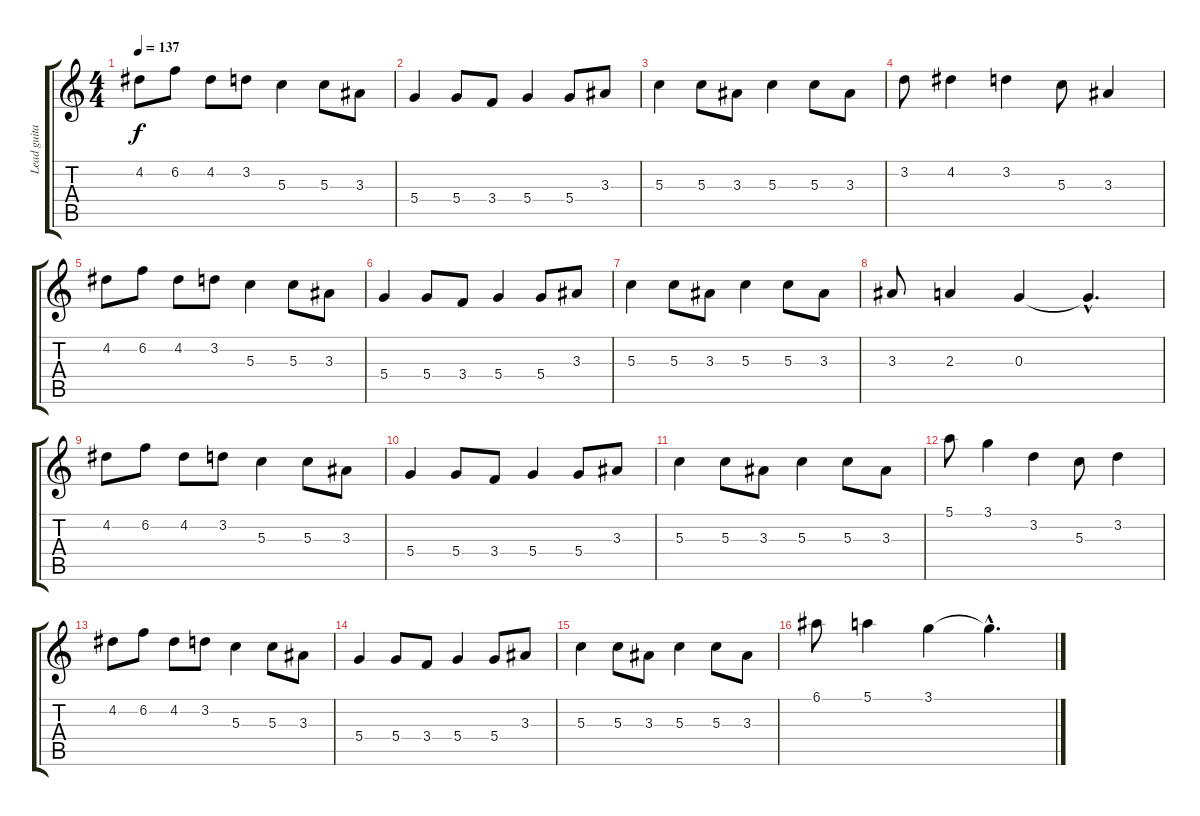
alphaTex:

\track ("Lead guitar" "Lead guita") {instrument acousticguitarsteel}
\staff {score tabs}
\tuning (E4 B3 G3 D3 A2 E2) {hide}
\ts (4 4)
\tempo 137
\clef g2
\ks c
4.2.8{dy f instrument acousticguitarsteel} 6.2.8 4.2.8 3.2.8 5.3.4 5.3.8 3.3.8 |
5.4.4 5.4.8 3.4.8 5.4.4 5.4.8 3.3.8 |
5.3.4 5.3.8 3.3.8 5.3.4 5.3.8 3.3.8 |
3.2.8 4.2.4 3.2.4 5.3.8 3.3.4 |
4.2.8 6.2.8 4.2.8 3.2.8 5.3.4 5.3.8 3.3.8 |
5.4.4 5.4.8 3.4.8 5.4.4 5.4.8 3.3.8 |
5.3.4 5.3.8 3.3.8 5.3.4 5.3.8 3.3.8 |
3.3.8 2.3.4 0.3.4 0.3{hac t}.4{d} |
4.2.8 6.2.8 4.2.8 3.2.8 5.3.4 5.3.8 3.3.8 |
5.4.4 5.4.8 3.4.8 5.4.4 5.4.8 3.3.8 |
5.3.4 5.3.8 3.3.8 5.3.4 5.3.8 3.3.8 |
5.1.8 3.1.4 3.2.4 5.3.8 3.2.4 |
4.2.8 6.2.8 4.2.8 3.2.8 5.3.4 5.3.8 3.3.8 |
5.4.4 5.4.8 3.4.8 5.4.4 5.4.8 3.3.8 |
5.3.4 5.3.8 3.3.8 5.3.4 5.3.8 3.3.8 |
6.1.8 5.1.4 3.1.4 3.1{hac t}.4{d}
